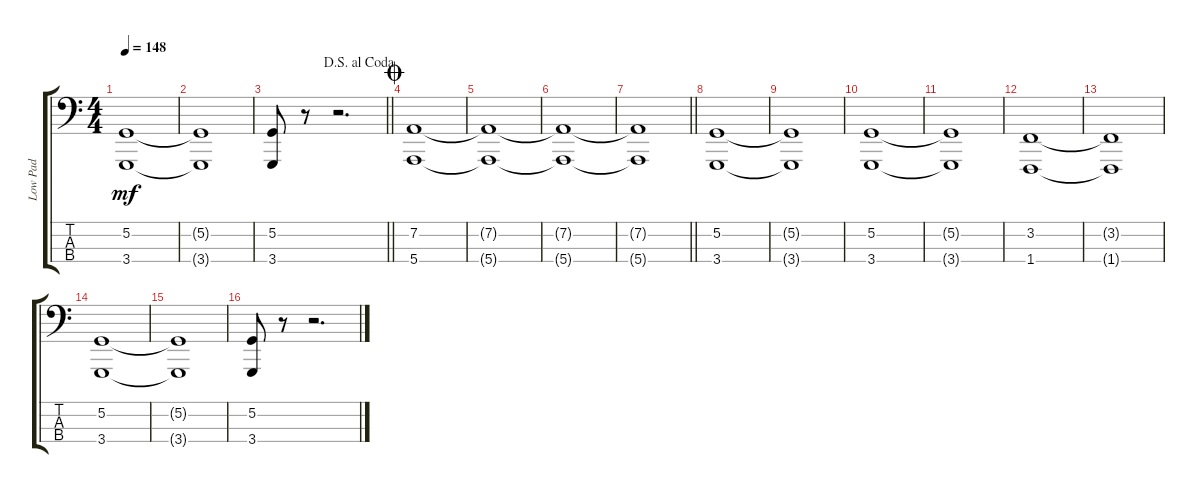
\track ("Low Pad" "Low Pad") {instrument pad3polysynth}
\staff {score tabs}
\tuning (G2 D2 A1 E1) {hide}
\ts (4 4)
\tempo 148
\clef f4
\ks c
(5.2 3.4).1{dy mf} |
(5.2{t} 3.4{t}).1 |
\jump dalsegnoalcoda
\barLineRight lightlight
(5.2 3.4).8 r.8 r.2{d} |
\jump coda
(7.2 5.4).1 |
(7.2{t} 5.4{t}).1 |
(7.2{t} 5.4{t}).1 |
\barLineRight lightlight
(7.2{t} 5.4{t}).1 |
(5.2 3.4).1 |
(5.2{t} 3.4{t}).1 |
(5.2 3.4).1 |
(5.2{t} 3.4{t}).1 |
(3.2 1.4).1 |
(3.2{t} 1.4{t}).1 |
(5.2 3.4).1 |
(5.2{t} 3.4{t}).1 |
(5.2 3.4).8 r.8 r.2{d}
